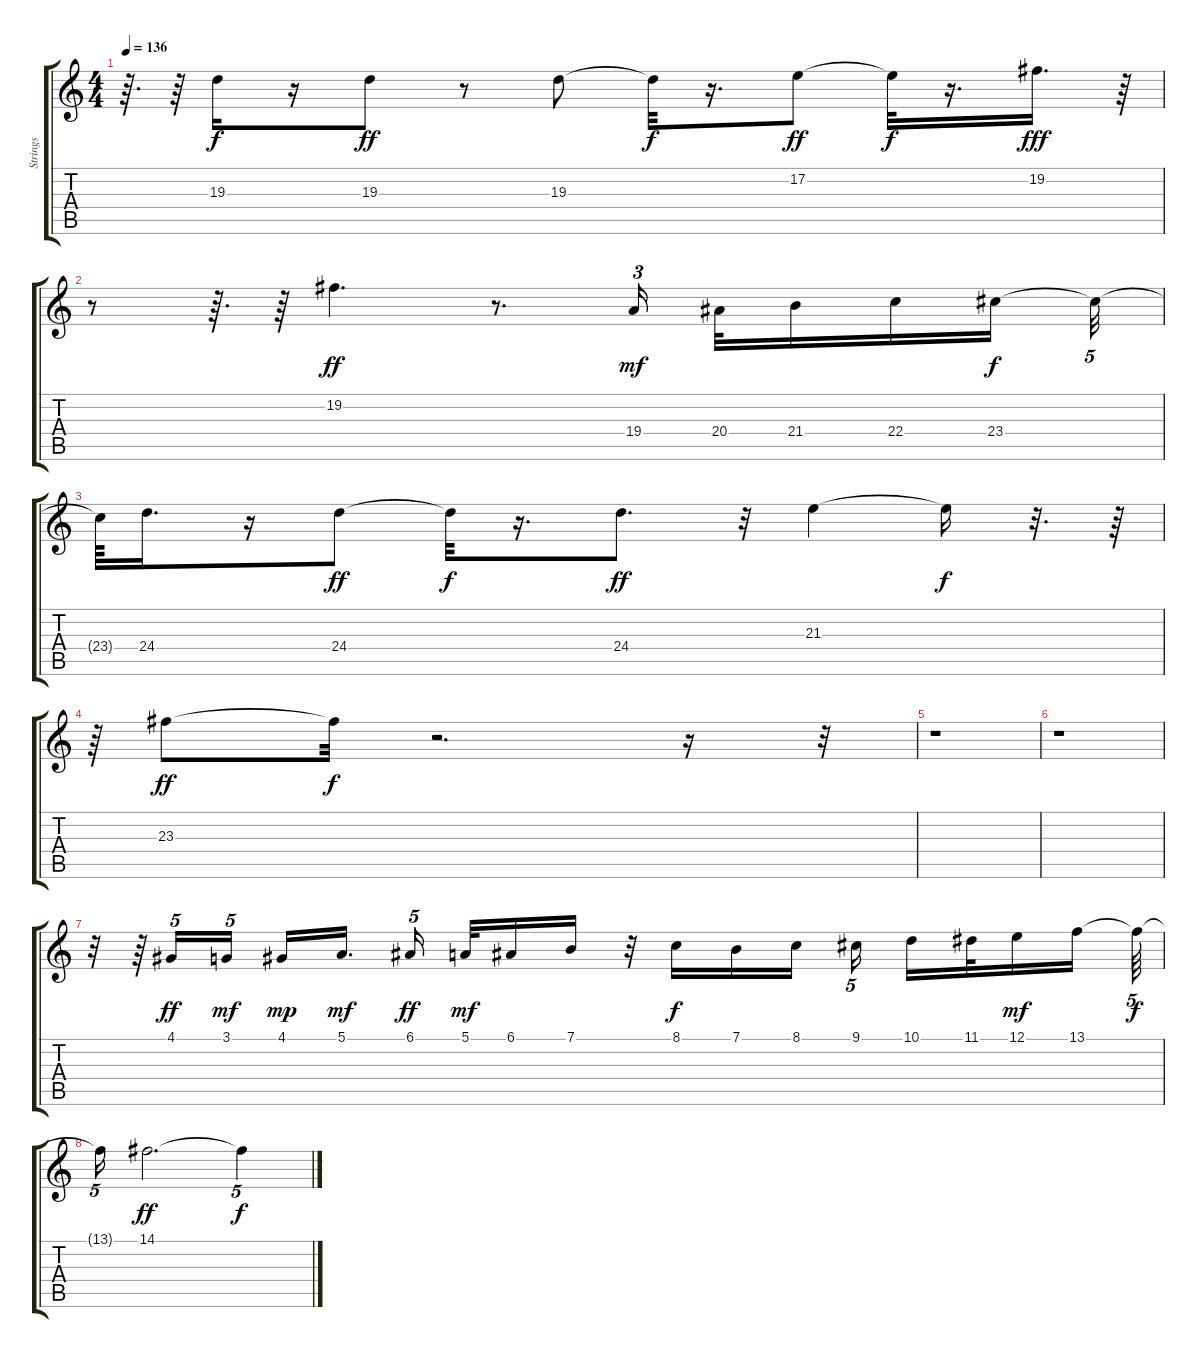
\track ("Strings" "Strings") {instrument stringensemble1}
\staff {score tabs}
\tuning (E4 B3 G3 D3 A2 E2) {hide}
\ts (4 4)
\tempo 136
\clef g2
\ks c
r.64{d dy ff} r.64 19.3.16{dy f} r.16 19.3.8{dy ff} r.8 19.3.8 19.3{t}.32{dy f} r.16{d} 17.2.8{dy ff} 17.2{t}.32{dy f} r.16{d} 19.2.16{d dy fff} r.64 |
r.8 r.64{d} r.64 19.2.4{d dy ff} r.8{d} 19.4.16{tu (3 2) dy mf} 20.4.32 21.4.16 22.4.16 23.4.16{dy f} 23.4{t}.32{tu (5 4)} |
23.4{t}.64 24.4.16{d} r.16 24.4.8{dy ff} 24.4{t}.32{dy f} r.16{d} 24.4.8{d dy ff} r.32 21.3.4 21.3{t}.16{dy f} r.32{d} r.64 |
r.64 23.3.8{dy ff} 23.3{t}.32{dy f} r.2{d} r.16 r.32{tu (5 4)} |
r.1 |
r.1 |
r.32 r.64 4.1.16{tu (5 4) dy ff} 3.1.16{tu (5 4) dy mf} 4.1.16{dy mp} 5.1.16{d dy mf} 6.1.16{tu (5 4) dy ff} 5.1.32{dy mf} 6.1.16 7.1.16 r.32 8.1.16{dy f} 7.1.16 8.1.16 9.1.16{tu (5 4)} 10.1.16 11.1.32 12.1.16{dy mf} 13.1.16 13.1{t}.64{tu (5 4) dy f} |
13.1{t}.16{tu (5 4)} 14.1.2{d dy ff} 14.1{t}.4{tu (5 4) dy f}
